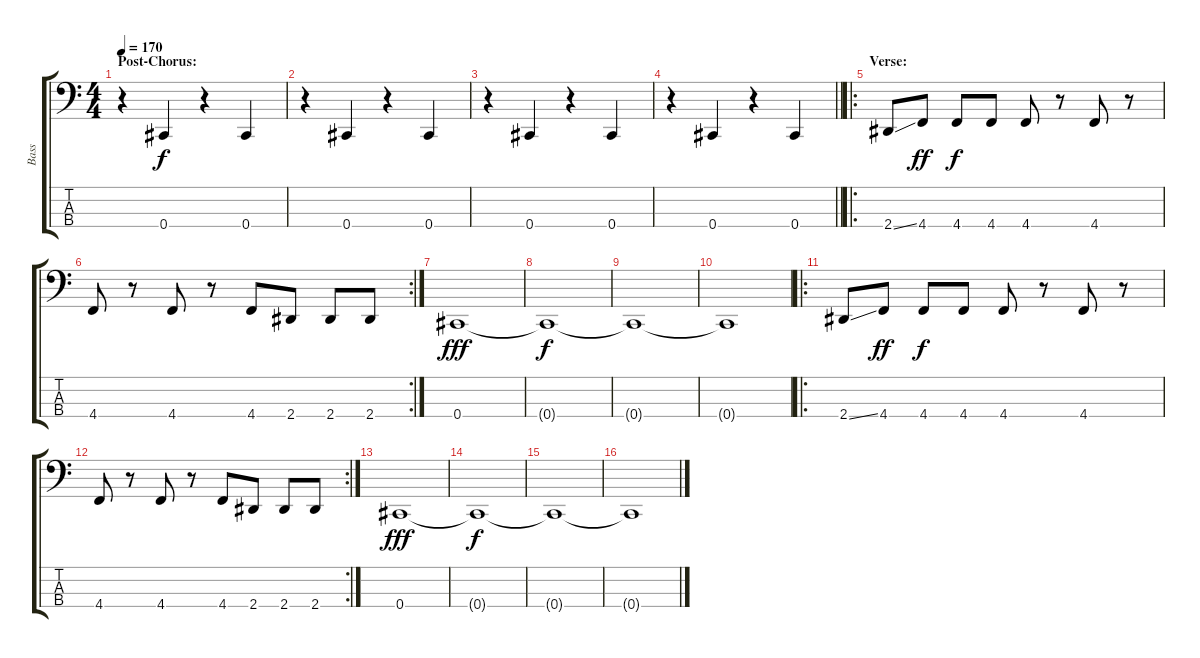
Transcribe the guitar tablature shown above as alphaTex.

\track ("Bass" "Bass") {instrument electricbasspick}
\staff {score tabs}
\tuning (E2 B1 Gb1 Db1) {hide}
\ts (4 4)
\section ("" "Post-Chorus:")
\tempo 170
\clef f4
\ks c
r.4{dy f} 0.4.4 r.4 0.4.4 |
r.4 0.4.4 r.4 0.4.4 |
r.4 0.4.4 r.4 0.4.4 |
\barLineRight lightlight
r.4 0.4.4 r.4 0.4.4 |
\ro
\section ("" "Verse:")
2.4{ss}.8 4.4.8{dy ff} 4.4.8{dy f} 4.4.8 4.4.8 r.8 4.4.8 r.8 |
\rc 2
4.4.8 r.8 4.4.8 r.8 4.4.8 2.4.8 2.4.8 2.4.8 |
0.4.1{dy fff} |
0.4{t}.1{dy f} |
0.4{t}.1 |
0.4{t}.1 |
\ro
2.4{ss}.8 4.4.8{dy ff} 4.4.8{dy f} 4.4.8 4.4.8 r.8 4.4.8 r.8 |
\rc 2
4.4.8 r.8 4.4.8 r.8 4.4.8 2.4.8 2.4.8 2.4.8 |
0.4.1{dy fff} |
0.4{t}.1{dy f} |
0.4{t}.1 |
0.4{t}.1
